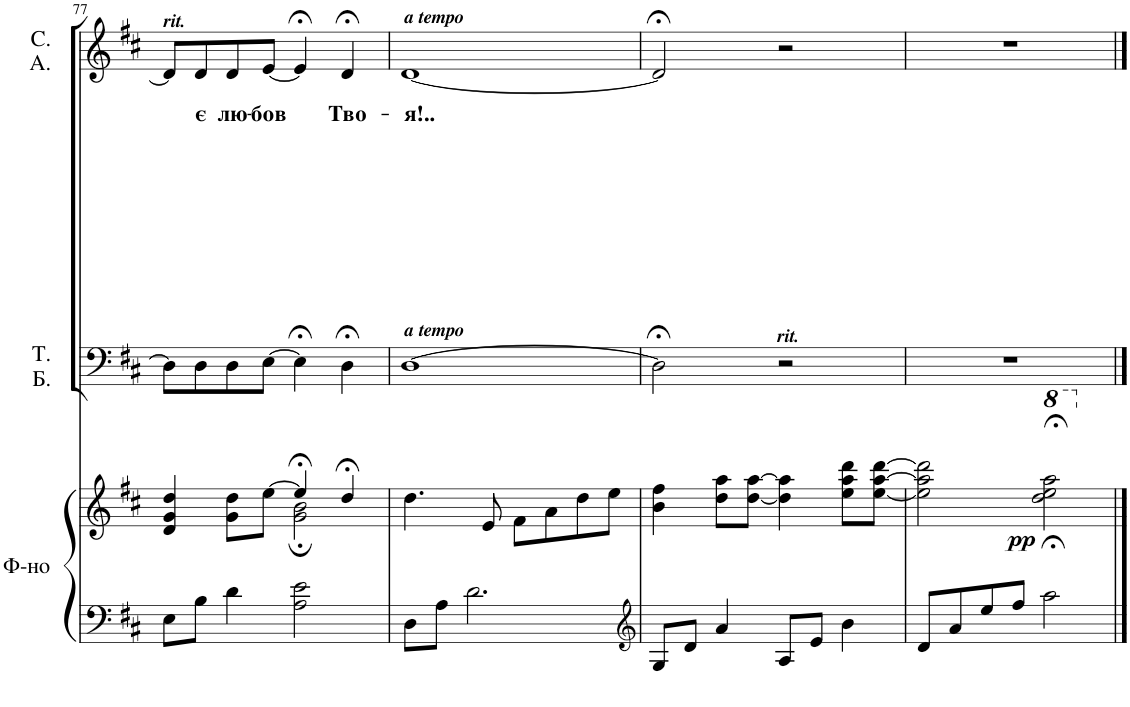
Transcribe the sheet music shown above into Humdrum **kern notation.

**kern	**kern	**dynam	**kern	**kern	**text	**text
*part3	*part3	*part3	*part2	*part1	*part1	*part1
*staff4	*staff3	*staff3/4	*staff2	*staff1	*staff1	*staff1
*I"Ф-но	*	*	*I"Т. Б.	*I"С. А.	*	*
!!LO:PB:g=z
*clefF4	*clefG2	*	*clefF4	*clefG2	*	*
*k[f#c#]	*k[f#c#]	*	*k[f#c#]	*k[f#c#]	*	*
*M4/4	*M4/4	*	*M4/4	*M4/4	*	*
=77	=77	=77	=77	=77	=77	=77
*	*^	*	*	*	*	*
!	!	!	!	!	!LO:TX:a:Bi:t=rit.	!	!
8E\L	4d/ 4g/ 4dd/	2ryy	.	8D\L]	8d/L]	.	.
!	!	!	!	!	!	!	!LO:LY:b
8B\J	.	.	.	8D\	8d/	.	є
!	!	!	!	!	!	!	!LO:LY:b
4d\	8g\ 8dd\L	.	.	8D\	8d/	.	лю-
!	!	!	!	!	!	!	!LO:LY:b
.	[8ee\J	.	.	[8E\J	[8e/J	.	-бов
2A\ 2e\	4ee;</]	2g\; 2b\;	.	4E;<\]	4e;</]	.	.
!	!	!	!	!	!	!	!LO:LY:b
.	4dd;</	.	.	4D;<\	4d;</	.	Тво-
*	*v	*v	*	*	*	*	*
=78	=78	=78	=78	=78	=78	=78
!	!	!	!	!LO:TX:a:Bi:t=a tempo	!	!
!	!	!	!	!	!	!LO:LY:b
*	*	*	*	*^	*	*
8D\L	4.dd\	.	[1D	[1d	4ryy	.	-я!..
8A\J	.	.	.	.	.	.	.
!	!	!	!	!	!LO:TX:b:Bi:t=a tempo	!	!
2.d\	.	.	.	.	2.ryy	.	.
.	8e/	.	.	.	.	.	.
.	8f#\L	.	.	.	.	.	.
.	8a\	.	.	.	.	.	.
.	8dd\	.	.	.	.	.	.
.	8ee\J	.	.	.	.	.	.
*	*	*	*	*v	*v	*	*
=79	=79	=79	=79	=79	=79	=79
*clefG2	*	*	*	*	*	*
8G/L	4b\ 4ff#\	.	2D;<\]	2d;</]	.	.
8d/J	.	.	.	.	.	.
4a/	8dd\ 8aa\L	.	.	.	.	.
.	[8dd\ [8aa\J	.	.	.	.	.
!	!	!	!	!LO:TX:b:Bi:t=rit.	!	!
8A/L	4dd\] 4aa\]	.	2r	2r	.	.
8e/J	.	.	.	.	.	.
4b\	8ee\ 8aa\ 8ddd\L	.	.	.	.	.
.	[8ee\ [8aa\ [8ddd\J	.	.	.	.	.
=80	=80	=80	=80	=80	=80	=80
*	*^	*	*	*	*	*
8d/L	2ee\] 2aa\] 2ddd\]	4.ryy	.	1r	1r	.	.
8a/	.	.	.	.	.	.	.
8ee/	.	.	.	.	.	.	.
!	!	!	!LO:DY:b	!	!	!	!
8ff#/J	.	2ryy	pp	.	.	.	.
*	*8va	*	*	*	*	*	*
2aa;<\	2ddd\;< 2eee\;< 2aaa\;<	.	.	.	.	.	.
.	.	8ryy	.	.	.	.	.
*	*X8va	*	*	*	*	*	*
*	*v	*v	*	*	*	*	*
==	==	==	==	==	==	==
*-	*-	*-	*-	*-	*-	*-
